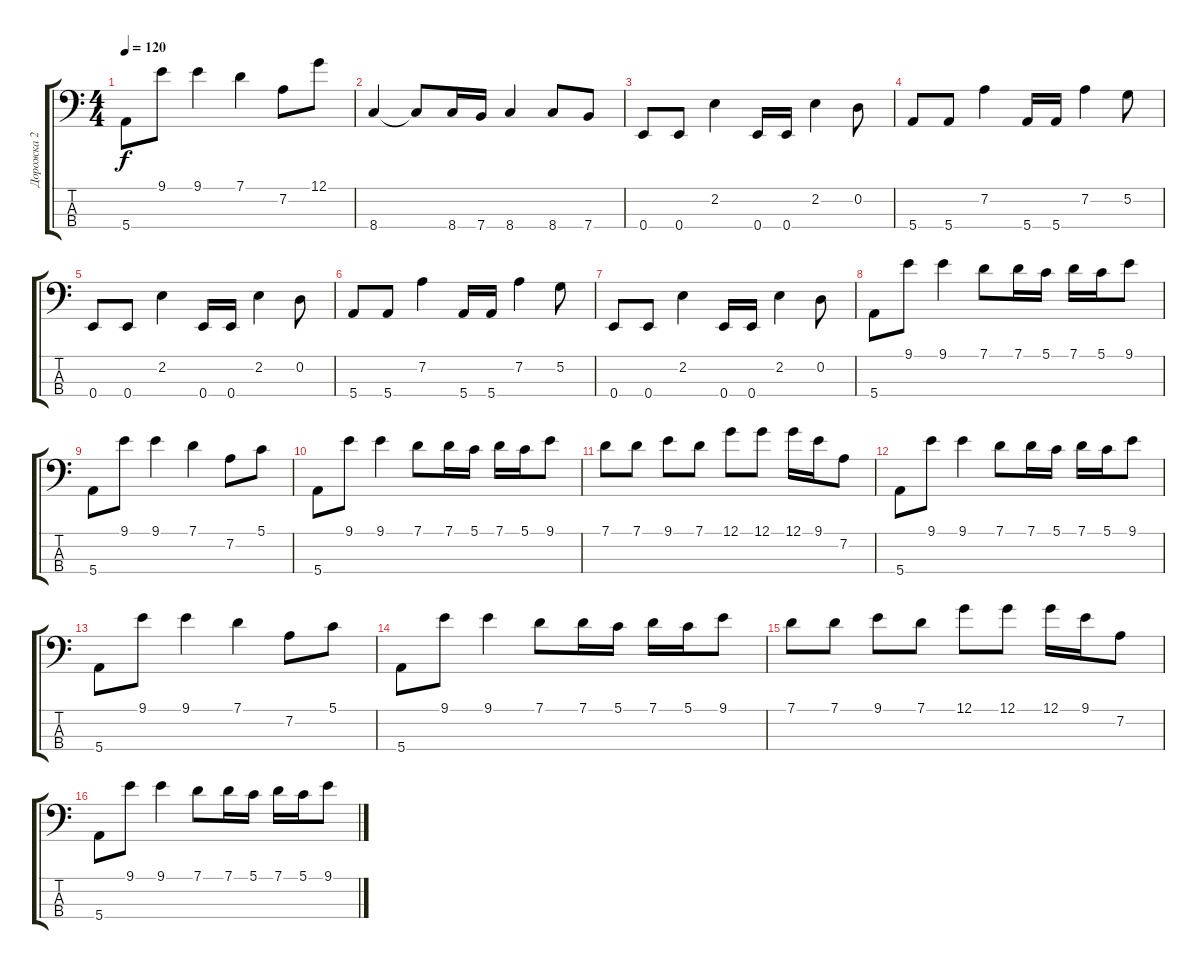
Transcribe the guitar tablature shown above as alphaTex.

\track ("Дорожка 2" "Дорожка 2") {instrument electricbassfinger}
\staff {score tabs}
\tuning (G2 D2 A1 E1) {hide}
\ts (4 4)
\tempo 120
\clef f4
\ks c
5.4.8{dy f} 9.1.8 9.1.4 7.1.4 7.2.8 12.1.8 |
8.4.4 8.4{t}.8 8.4.16 7.4.16 8.4.4 8.4.8 7.4.8 |
0.4.8 0.4.8 2.2.4 0.4.16 0.4.16 2.2.4 0.2.8 |
5.4.8 5.4.8 7.2.4 5.4.16 5.4.16 7.2.4 5.2.8 |
0.4.8 0.4.8 2.2.4 0.4.16 0.4.16 2.2.4 0.2.8 |
5.4.8 5.4.8 7.2.4 5.4.16 5.4.16 7.2.4 5.2.8 |
0.4.8 0.4.8 2.2.4 0.4.16 0.4.16 2.2.4 0.2.8 |
5.4.8 9.1.8 9.1.4 7.1.8 7.1.16 5.1.16 7.1.16 5.1.16 9.1.8 |
5.4.8 9.1.8 9.1.4 7.1.4 7.2.8 5.1.8 |
5.4.8 9.1.8 9.1.4 7.1.8 7.1.16 5.1.16 7.1.16 5.1.16 9.1.8 |
7.1.8 7.1.8 9.1.8 7.1.8 12.1.8 12.1.8 12.1.16 9.1.16 7.2.8 |
5.4.8 9.1.8 9.1.4 7.1.8 7.1.16 5.1.16 7.1.16 5.1.16 9.1.8 |
5.4.8 9.1.8 9.1.4 7.1.4 7.2.8 5.1.8 |
5.4.8 9.1.8 9.1.4 7.1.8 7.1.16 5.1.16 7.1.16 5.1.16 9.1.8 |
7.1.8 7.1.8 9.1.8 7.1.8 12.1.8 12.1.8 12.1.16 9.1.16 7.2.8 |
5.4.8 9.1.8 9.1.4 7.1.8 7.1.16 5.1.16 7.1.16 5.1.16 9.1.8
